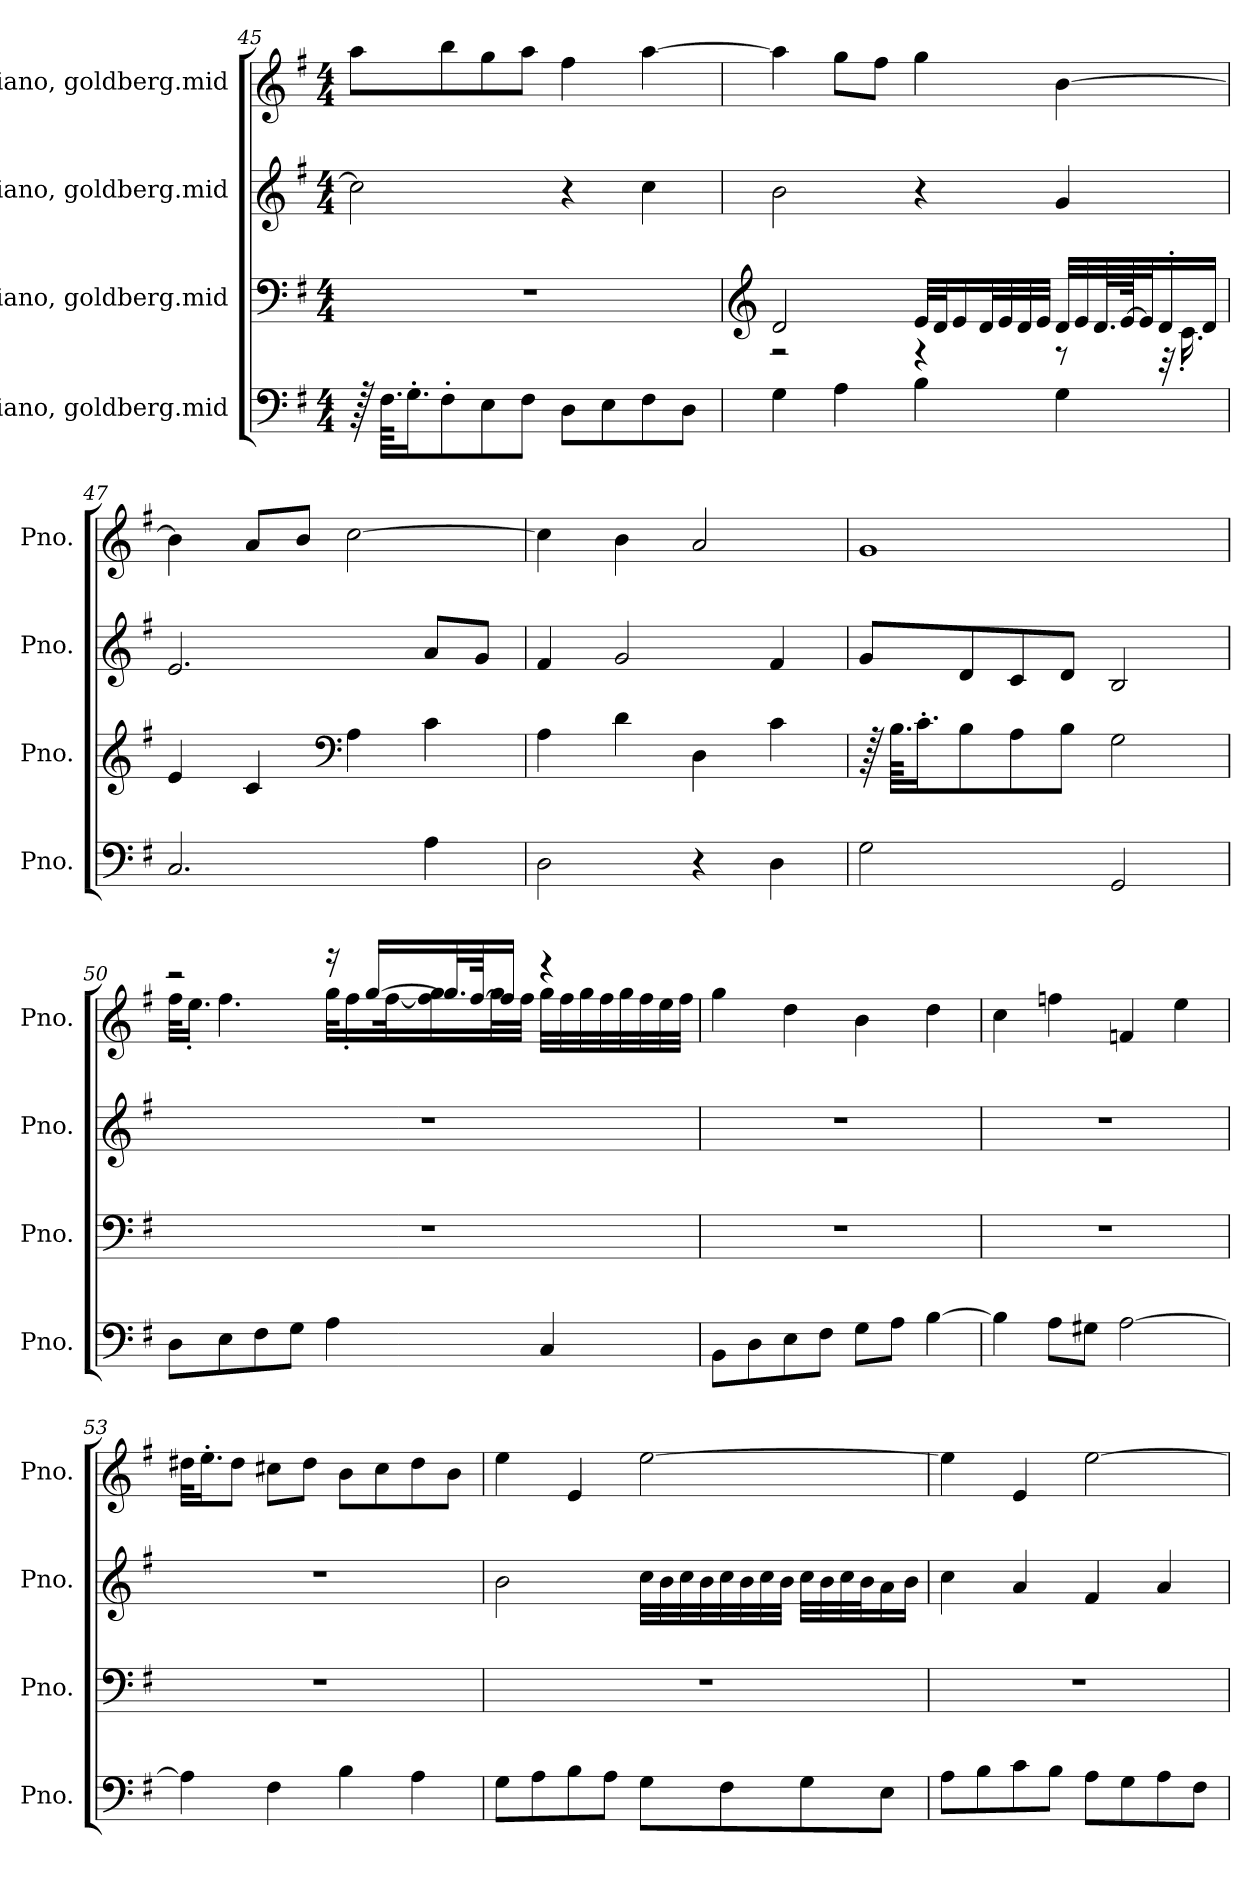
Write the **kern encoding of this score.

**kern	**kern	**kern	**kern
*part4	*part3	*part2	*part1
*staff4	*staff3	*staff2	*staff1
*I"Piano, goldberg.mid	*I"Piano, goldberg.mid	*I"Piano, goldberg.mid	*I"Piano, goldberg.mid
*I'Pno.	*I'Pno.	*I'Pno.	*I'Pno.
*clefF4	*clefF4	*clefG2	*clefG2
*k[f#]	*k[f#]	*k[f#]	*k[f#]
*M4/4	*M4/4	*M4/4	*M4/4
=45	=45	=45	=45
128r	1r	2cc\]	8aa\L
64.F#\KKLL	.	.	.
16.G'\J	.	.	.
8F#'\	.	.	8bb\
8E\	.	.	8gg\
8F#\J	.	.	8aa\J
8D\L	.	4r	4ff#\
8E\	.	.	.
8F#\	.	4cc\	[4aa\
8D\J	.	.	.
=46	=46	=46	=46
*	*clefG2	*	*
*	*^	*	*
4G\	2d/	2r	2b\	4aa\]
4A\	.	.	.	8gg\L
.	.	.	.	8ff#\J
4B\	32e/LLL	4r	4r	4gg\
.	32d/J	.	.	.
.	16e/	.	.	.
.	32d/L	.	.	.
.	32e/	.	.	.
.	32d/	.	.	.
.	32e/JJJ	.	.	.
4G\	32d/LLL	8r	4g/	[4b\
.	32e/	.	.	.
.	64.d/L	.	.	.
.	[128e/JK	.	.	.
.	32e/J]	.	.	.
.	16d'/	32r	.	.
.	.	16.c'\	.	.
.	16d/JJ	.	.	.
*	*v	*v	*	*
!!LO:PB:g=z
=47	=47	=47	=47
2.C/	4e/	2.e/	4b\]
.	4c/	.	8a/L
.	.	.	8b/J
*	*clefF4	*	*
.	4A\	.	[2cc\
4A\	4c\	8a/L	.
.	.	8g/J	.
=48	=48	=48	=48
2D\	4A\	4f#/	4cc\]
.	4d\	2g/	4b\
4r	4D\	.	2a/
4D\	4c\	4f#/	.
=49	=49	=49	=49
2G\	128r	8g/L	1g
.	64.B\KKLL	.	.
.	16.c'\J	.	.
.	8B\	8d/	.
.	8A\	8c/	.
.	8B\J	8d/J	.
2GG/	2G\	2B/	.
!!LO:LB:g=z
=50	=50	=50	=50
*	*	*	*^
8D\L	1r	1r	2r	32ff#\KLL
.	.	.	.	16.ee'\JJ
8E\	.	.	.	4.ff#\
8F#\	.	.	.	.
8G\J	.	.	.	.
4A\	.	.	16r	32gg\KLL
.	.	.	.	16ff#'\
.	.	.	[16gg/LL	.
.	.	.	.	[32ff#\K
.	.	.	32.gg/L]	16ff#\] 16gg\
.	.	.	[64ff#/JK	.
.	.	.	16ff#/JJ]	32gg\L
.	.	.	.	32ff#\JJJ
4C/	.	.	4r	32gg\LLL
.	.	.	.	32ff#\
.	.	.	.	32gg\
.	.	.	.	32ff#\
.	.	.	.	32gg\
.	.	.	.	32ff#\
.	.	.	.	32ee\
.	.	.	.	32ff#\JJJ
*	*	*	*v	*v
=51	=51	=51	=51
8BB\L	1r	1r	4gg\
8D\	.	.	.
8E\	.	.	4dd\
8F#\J	.	.	.
8G\L	.	.	4b\
8A\J	.	.	.
[4B\	.	.	4dd\
=52	=52	=52	=52
4B\]	1r	1r	4cc\
8A\L	.	.	4ffn\
8G#X\J	.	.	.
[2A\	.	.	4fn/
.	.	.	4ee\
!!LO:LB:g=z
=53	=53	=53	=53
4A\]	1r	1r	32dd#X\KLL
.	.	.	16.ee'\J
.	.	.	8dd#\J
4F#\	.	.	8cc#X\L
.	.	.	8dd#\J
4B\	.	.	8b\L
.	.	.	8cc#\
4A\	.	.	8dd#\
.	.	.	8b\J
=54	=54	=54	=54
8G\L	1r	2b\	4ee\
8A\	.	.	.
8B\	.	.	4e/
8A\J	.	.	.
8G\L	.	32cc\LLL	[2ee\
.	.	32b\	.
.	.	32cc\	.
.	.	32b\	.
8F#\	.	32cc\	.
.	.	32b\	.
.	.	32cc\	.
.	.	32b\JJJ	.
8G\	.	32cc\LLL	.
.	.	32b\	.
.	.	32cc\	.
.	.	32b\J	.
8E\J	.	16a\	.
.	.	16b\JJ	.
=55	=55	=55	=55
8A\L	1r	4cc\	4ee\]
8B\	.	.	.
8c\	.	4a/	4e/
8B\J	.	.	.
8A\L	.	4f#/	[2ee\
8G\	.	.	.
8A\	.	4a/	.
8F#\J	.	.	.
=	=	=	=
*-	*-	*-	*-
